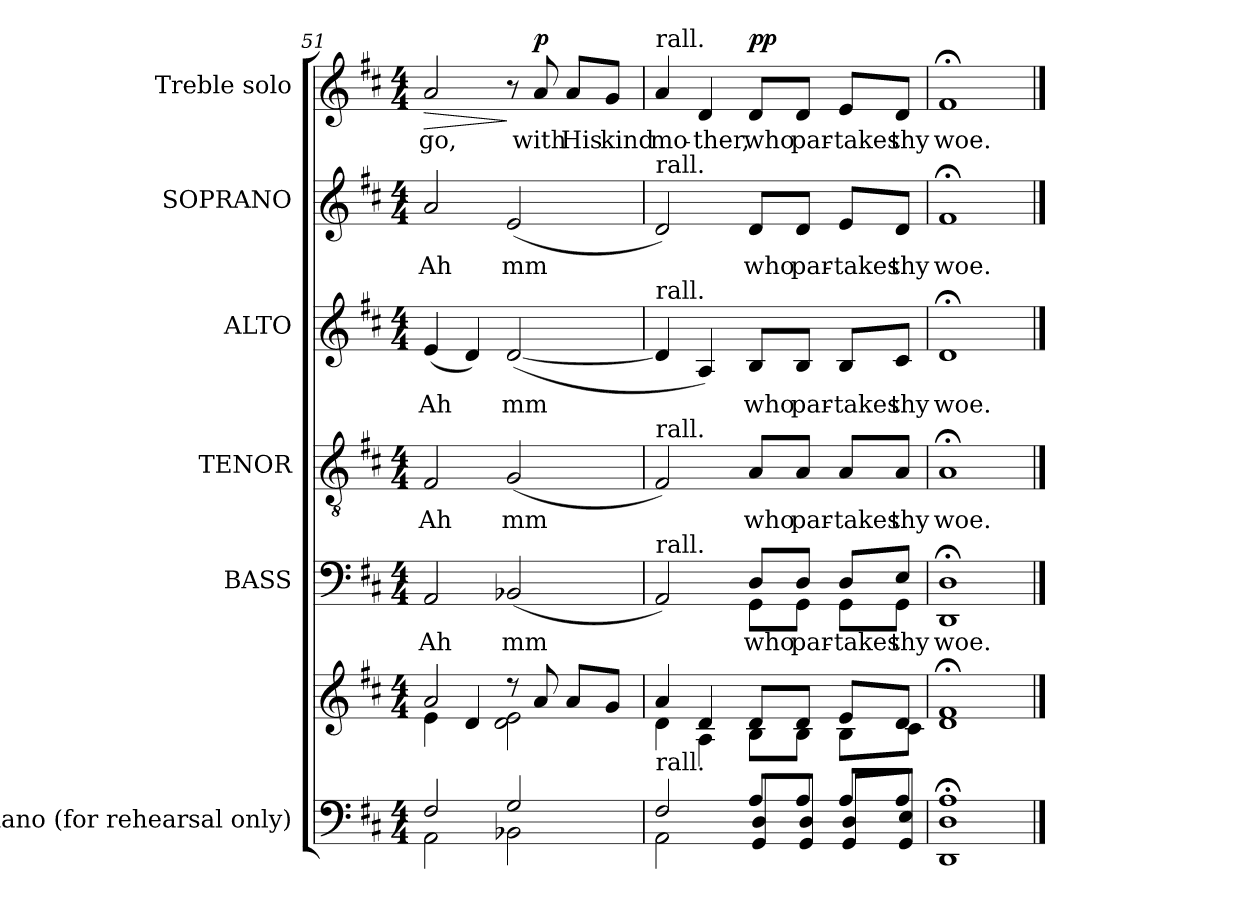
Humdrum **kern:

**kern	**kern	**kern	**text	**kern	**text	**kern	**text	**kern	**text	**kern	**text	**dynam
*part6	*part6	*part5	*part5	*part4	*part4	*part3	*part3	*part2	*part2	*part1	*part1	*part1
*staff7	*staff6	*staff5	*staff5	*staff4	*staff4	*staff3	*staff3	*staff2	*staff2	*staff1	*staff1	*staff1
*I"Piano  (for rehearsal  only)	*	*I"BASS	*	*I"TENOR	*	*I"ALTO	*	*I"SOPRANO	*	*I"Treble solo	*	*
*I'Pno.	*	*I'B.	*	*I'T.	*	*I'A.	*	*I'S.	*	*I'Tr.	*	*
*clefF4	*clefG2	*clefF4	*	*clefGv2	*	*clefG2	*	*clefG2	*	*clefG2	*	*
*	*	*	*	*ITrd7c12	*	*	*	*	*	*	*	*
*k[f#c#]	*k[f#c#]	*k[f#c#]	*	*k[f#c#]	*	*k[f#c#]	*	*k[f#c#]	*	*k[f#c#]	*	*
*D:	*D:	*D:	*	*D:	*	*D:	*	*D:	*	*D:	*	*
*M4/4	*M4/4	*M4/4	*	*M4/4	*	*M4/4	*	*M4/4	*	*M4/4	*	*
=51	=51	=51	=51	=51	=51	=51	=51	=51	=51	=51	=51	=51
*^	*^	*	*	*	*	*	*	*	*	*	*	*
!	!	!	!	!	!LO:LY:b:color=#000000	!	!	!	!	!	!	!	!	!
!	!	!	!	!	!	!	!LO:LY:b:color=#000000	!	!	!	!	!	!	!
!	!	!	!	!	!	!	!	!	!LO:LY:b:color=#000000	!	!	!	!	!
!	!	!	!	!	!	!	!	!	!	!	!LO:LY:b:color=#000000	!	!	!
!	!	!	!	!	!	!	!	!	!	!	!	!	!LO:LY:b:color=#000000	!LO:HP:b
2F#i/	2AAi\	2ai/	4ei\	2AAi/	Ah	2FF#i/	Ah	(4ei/	Ah	2ai/	Ah	2ai/	go,	>
.	.	.	4di/	.	.	.	.	4di/)	.	.	.	.	.	.
!	!	!	!	!	!LO:LY:b:color=#000000	!	!	!	!	!	!	!	!	!
!	!	!	!	!	!	!	!LO:LY:b:color=#000000	!	!	!	!	!	!	!
!	!	!	!	!	!	!	!	!	!LO:LY:b:color=#000000	!	!	!	!	!
!	!	!	!	!	!	!	!	!	!	!	!LO:LY:b:color=#000000	!	!	!
2Gi/	2BB-Xi\	8r	2di\ 2ei	(2BB-Xi/	mm	(2GGi/	mm	([2di/	mm	(2ei/	mm	8r	.	]
!	!	!	!	!	!	!	!	!	!	!	!	!	!LO:LY:b:color=#000000	!
.	.	8ai/	.	.	.	.	.	.	.	.	.	8ai/	with	p
!	!	!	!	!	!	!	!	!	!	!	!	!	!LO:LY:b:color=#000000	!
.	.	8ai/L	.	.	.	.	.	.	.	.	.	8ai/L	His	.
!	!	!	!	!	!	!	!	!	!	!	!	!	!LO:LY:b:color=#000000	!
.	.	8gi/J	.	.	.	.	.	.	.	.	.	8gi/J	kind	.
=52	=52	=52	=52	=52	=52	=52	=52	=52	=52	=52	=52	=52	=52	=52
*	*	*	*	*^	*	*	*	*	*	*	*	*	*	*
!	!	!	!	!	!	!	!	!	!	!	!	!	!LO:TX:a:t=rall.	!	!
!	!	!	!	!	!	!	!	!	!	!	!LO:TX:a:t=rall.	!	!	!	!
!	!	!	!	!	!	!	!	!	!LO:TX:a:t=rall.	!	!	!	!	!	!
!	!	!	!	!	!	!	!LO:TX:a:t=rall.	!	!	!	!	!	!	!	!
!	!	!	!	!LO:TX:a:t=rall.	!	!	!	!	!	!	!	!	!	!	!
!LO:TX:a:t=rall.	!	!	!	!	!	!	!	!	!	!	!	!	!	!	!
!	!	!	!	!	!	!	!	!	!	!	!	!	!	!LO:LY:b:color=#000000	!
2F#i/	2AAi\	4ai/	4di\	2AAi/)	2ryy	.	2FF#i/)	.	4di/]	.	2di/)	.	4ai/	mo-	.
!	!	!	!	!	!	!	!	!	!	!	!	!	!	!LO:LY:b:color=#000000	!
.	.	4di/	4Ai\	.	.	.	.	.	4Ai/)	.	.	.	4di/	-ther,	.
!	!	!	!	!	!	!LO:LY:b:color=#000000	!	!	!	!	!	!	!	!	!
!	!	!	!	!	!	!	!	!LO:LY:b:color=#000000	!	!	!	!	!	!	!
!	!	!	!	!	!	!	!	!	!	!LO:LY:b:color=#000000	!	!	!	!	!
!	!	!	!	!	!	!	!	!	!	!	!	!LO:LY:b:color=#000000	!	!	!
!	!	!	!	!	!	!	!	!	!	!	!	!	!	!LO:LY:b:color=#000000	!
8Ai/L	8GGi/ 8Di/L	8di/L	8Bi\L	8Di/L	8GGi\L	who	8AAi/L	who	8Bi/L	who	8di/L	who	8di/L	who	pp
!	!	!	!	!	!	!LO:LY:b:color=#000000	!	!	!	!	!	!	!	!	!
!	!	!	!	!	!	!	!	!LO:LY:b:color=#000000	!	!	!	!	!	!	!
!	!	!	!	!	!	!	!	!	!	!LO:LY:b:color=#000000	!	!	!	!	!
!	!	!	!	!	!	!	!	!	!	!	!	!LO:LY:b:color=#000000	!	!	!
!	!	!	!	!	!	!	!	!	!	!	!	!	!	!LO:LY:b:color=#000000	!
8Ai/J	8GGi/ 8Di/J	8di/J	8Bi\J	8Di/J	8GGi\J	par-	8AAi/J	par-	8Bi/J	par-	8di/J	par-	8di/J	par-	.
!	!	!	!	!	!	!LO:LY:b:color=#000000	!	!	!	!	!	!	!	!	!
!	!	!	!	!	!	!	!	!LO:LY:b:color=#000000	!	!	!	!	!	!	!
!	!	!	!	!	!	!	!	!	!	!LO:LY:b:color=#000000	!	!	!	!	!
!	!	!	!	!	!	!	!	!	!	!	!	!LO:LY:b:color=#000000	!	!	!
!	!	!	!	!	!	!	!	!	!	!	!	!	!	!LO:LY:b:color=#000000	!
8Ai/L	8GGi/ 8Di/L	8ei/L	8Bi\L	8Di/L	8GGi\L	-takes	8AAi/L	-takes	8Bi/L	-takes	8ei/L	-takes	8ei/L	-takes	.
!	!	!	!	!	!	!LO:LY:b:color=#000000	!	!	!	!	!	!	!	!	!
!	!	!	!	!	!	!	!	!LO:LY:b:color=#000000	!	!	!	!	!	!	!
!	!	!	!	!	!	!	!	!	!	!LO:LY:b:color=#000000	!	!	!	!	!
!	!	!	!	!	!	!	!	!	!	!	!	!LO:LY:b:color=#000000	!	!	!
!	!	!	!	!	!	!	!	!	!	!	!	!	!	!LO:LY:b:color=#000000	!
8Ai/J	8GGi/ 8Ei/J	8di/J	8c#i\J	8Ei/J	8GGi\J	thy	8AAi/J	thy	8c#i/J	thy	8di/J	thy	8di/J	thy	.
*	*	*	*	*v	*v	*	*	*	*	*	*	*	*	*	*
=53	=53	=53	=53	=53	=53	=53	=53	=53	=53	=53	=53	=53	=53	=53
*	*	*	*	*^	*	*	*	*	*	*	*	*	*	*
!	!	!	!	!	!	!LO:LY:b:color=#000000	!	!	!	!	!	!	!	!	!
*	*	*	*	*v	*v	*	*	*	*	*	*	*	*	*	*
*	*	*	*	*^	*	*	*	*	*	*	*	*	*	*
!	!	!	!	!	!	!	!	!LO:LY:b:color=#000000	!	!	!	!	!	!	!
*	*	*	*	*v	*v	*	*	*	*	*	*	*	*	*	*
*	*	*	*	*^	*	*	*	*	*	*	*	*	*	*
!	!	!	!	!	!	!	!	!	!	!LO:LY:b:color=#000000	!	!	!	!	!
*	*	*	*	*v	*v	*	*	*	*	*	*	*	*	*	*
*	*	*	*	*^	*	*	*	*	*	*	*	*	*	*
!	!	!	!	!	!	!	!	!	!	!	!	!LO:LY:b:color=#000000	!	!	!
*	*	*	*	*v	*v	*	*	*	*	*	*	*	*	*	*
*	*	*	*	*^	*	*	*	*	*	*	*	*	*	*
!	!	!	!	!	!	!	!	!	!	!	!	!	!	!LO:LY:b:color=#000000	!
*	*	*	*	*v	*v	*	*	*	*	*	*	*	*	*	*
1A;i	1DDi 1Di	1f#;i	1di	1DDi; 1Di;	woe.	1AA;i	woe.	1d;i	woe.	1f#;i	woe.	1f#;i	woe.	.
*v	*v	*	*	*	*	*	*	*	*	*	*	*	*	*
*	*v	*v	*	*	*	*	*	*	*	*	*	*	*
==	==	==	==	==	==	==	==	==	==	==	==	==
*-	*-	*-	*-	*-	*-	*-	*-	*-	*-	*-	*-	*-
